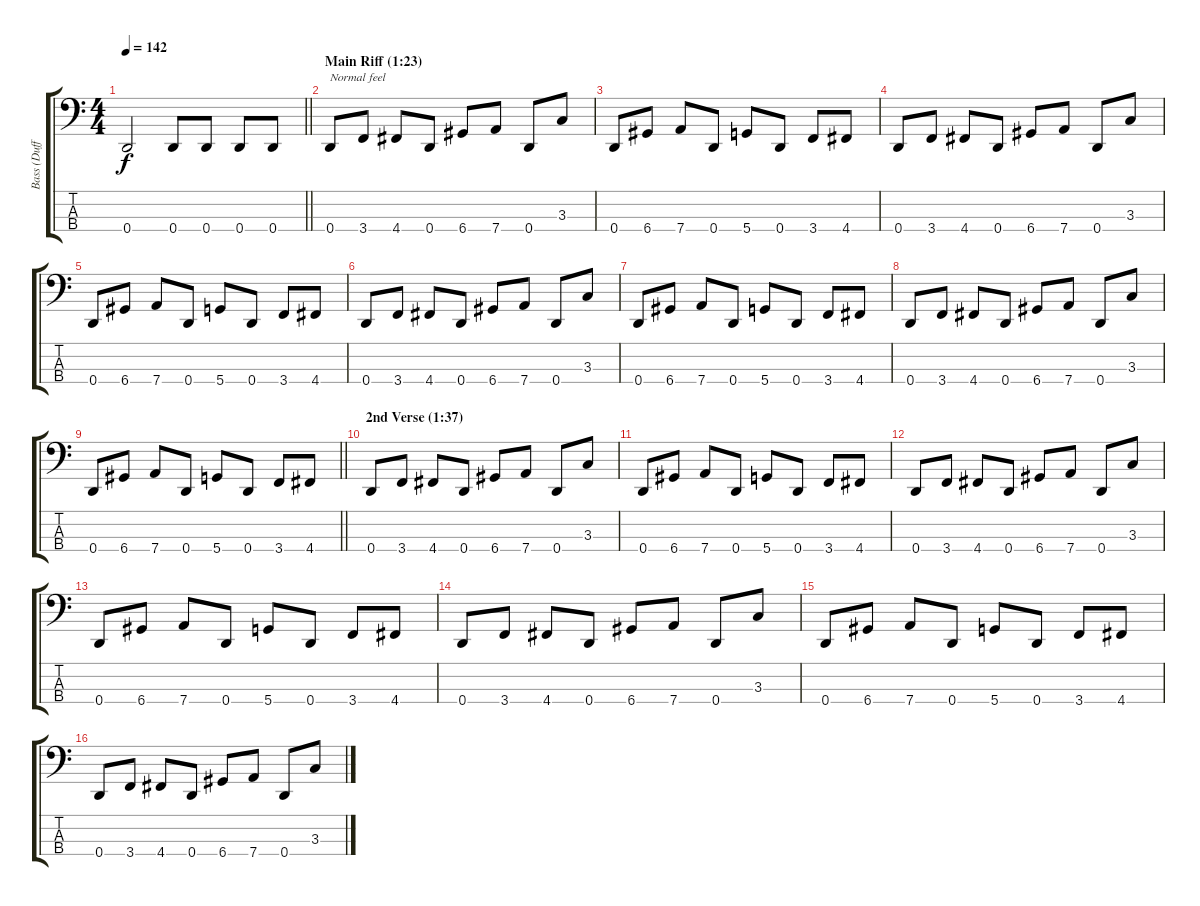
\track ("Bass (Duff McKagan)" "Bass (Duff") {instrument electricbasspick}
\staff {score tabs}
\tuning (G2 D2 A1 D1) {hide}
\ts (4 4)
\tempo 142
\clef f4
\barLineRight lightlight
\ks c
0.4{t}.2{dy f} 0.4.8 0.4.8 0.4.8 0.4.8 |
\section ("" "Main Riff (1:23)")
0.4.8{txt "Normal feel"} 3.4.8 4.4.8 0.4.8 6.4.8 7.4.8 0.4.8 3.3.8 |
0.4.8 6.4.8 7.4.8 0.4.8 5.4.8 0.4.8 3.4.8 4.4.8 |
0.4.8 3.4.8 4.4.8 0.4.8 6.4.8 7.4.8 0.4.8 3.3.8 |
0.4.8 6.4.8 7.4.8 0.4.8 5.4.8 0.4.8 3.4.8 4.4.8 |
0.4.8 3.4.8 4.4.8 0.4.8 6.4.8 7.4.8 0.4.8 3.3.8 |
0.4.8 6.4.8 7.4.8 0.4.8 5.4.8 0.4.8 3.4.8 4.4.8 |
0.4.8 3.4.8 4.4.8 0.4.8 6.4.8 7.4.8 0.4.8 3.3.8 |
\barLineRight lightlight
0.4.8 6.4.8 7.4.8 0.4.8 5.4.8 0.4.8 3.4.8 4.4.8 |
\section ("" "2nd Verse (1:37)")
0.4.8 3.4.8 4.4.8 0.4.8 6.4.8 7.4.8 0.4.8 3.3.8 |
0.4.8 6.4.8 7.4.8 0.4.8 5.4.8 0.4.8 3.4.8 4.4.8 |
0.4.8 3.4.8 4.4.8 0.4.8 6.4.8 7.4.8 0.4.8 3.3.8 |
0.4.8 6.4.8 7.4.8 0.4.8 5.4.8 0.4.8 3.4.8 4.4.8 |
0.4.8 3.4.8 4.4.8 0.4.8 6.4.8 7.4.8 0.4.8 3.3.8 |
0.4.8 6.4.8 7.4.8 0.4.8 5.4.8 0.4.8 3.4.8 4.4.8 |
0.4.8 3.4.8 4.4.8 0.4.8 6.4.8 7.4.8 0.4.8 3.3.8
